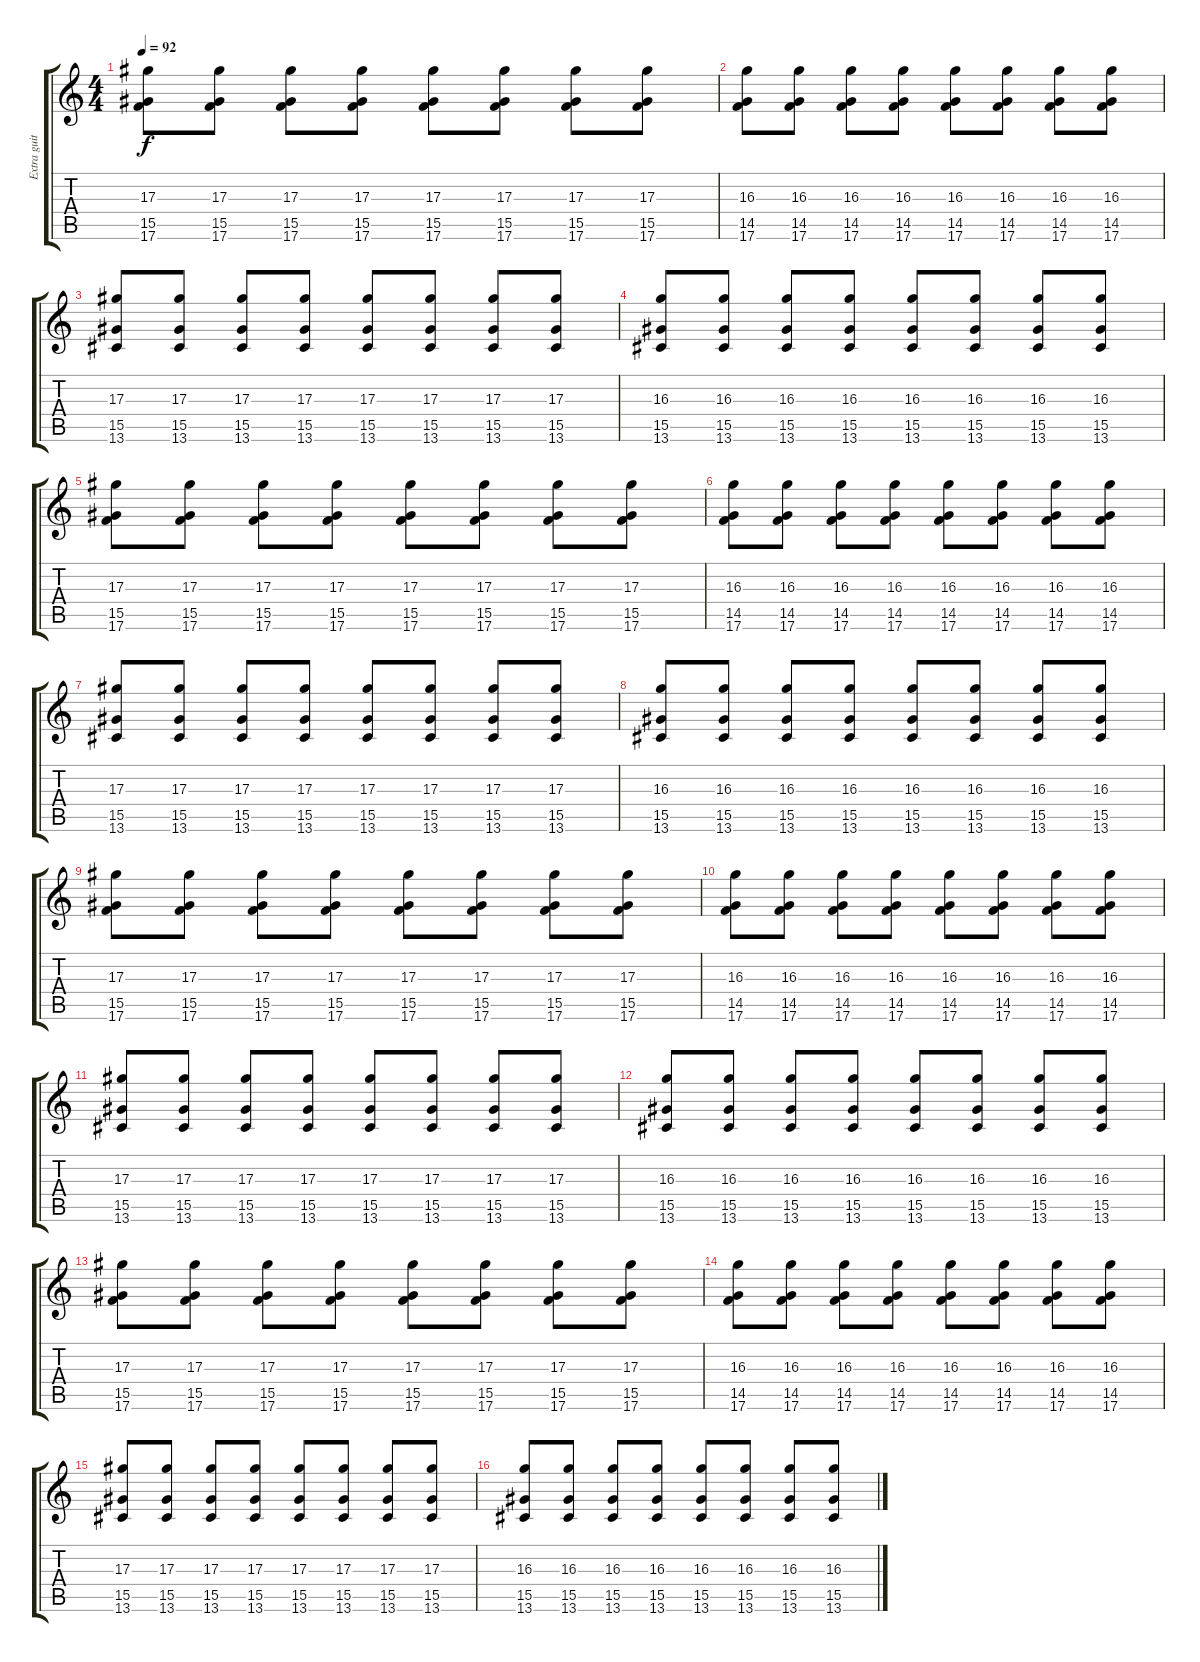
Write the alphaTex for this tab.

\track ("Extra guitars" "Extra guit") {instrument distortionguitar}
\staff {score tabs}
\tuning (C4 G3 Eb3 Bb2 F2 C2) {hide}
\ts (4 4)
\tempo 92
\clef g2
\ks c
(17.3 15.5 17.6).8{dy f} (17.3 15.5 17.6).8 (17.3 15.5 17.6).8 (17.3 15.5 17.6).8 (17.3 15.5 17.6).8 (17.3 15.5 17.6).8 (17.3 15.5 17.6).8 (17.3 15.5 17.6).8 |
(16.3 14.5 17.6).8 (16.3 14.5 17.6).8 (16.3 14.5 17.6).8 (16.3 14.5 17.6).8 (16.3 14.5 17.6).8 (16.3 14.5 17.6).8 (16.3 14.5 17.6).8 (16.3 14.5 17.6).8 |
(17.3 15.5 13.6).8 (17.3 15.5 13.6).8 (17.3 15.5 13.6).8 (17.3 15.5 13.6).8 (17.3 15.5 13.6).8 (17.3 15.5 13.6).8 (17.3 15.5 13.6).8 (17.3 15.5 13.6).8 |
(16.3 15.5 13.6).8 (16.3 15.5 13.6).8 (16.3 15.5 13.6).8 (16.3 15.5 13.6).8 (16.3 15.5 13.6).8 (16.3 15.5 13.6).8 (16.3 15.5 13.6).8 (16.3 15.5 13.6).8 |
(17.3 15.5 17.6).8 (17.3 15.5 17.6).8 (17.3 15.5 17.6).8 (17.3 15.5 17.6).8 (17.3 15.5 17.6).8 (17.3 15.5 17.6).8 (17.3 15.5 17.6).8 (17.3 15.5 17.6).8 |
(16.3 14.5 17.6).8 (16.3 14.5 17.6).8 (16.3 14.5 17.6).8 (16.3 14.5 17.6).8 (16.3 14.5 17.6).8 (16.3 14.5 17.6).8 (16.3 14.5 17.6).8 (16.3 14.5 17.6).8 |
(17.3 15.5 13.6).8 (17.3 15.5 13.6).8 (17.3 15.5 13.6).8 (17.3 15.5 13.6).8 (17.3 15.5 13.6).8 (17.3 15.5 13.6).8 (17.3 15.5 13.6).8 (17.3 15.5 13.6).8 |
(16.3 15.5 13.6).8 (16.3 15.5 13.6).8 (16.3 15.5 13.6).8 (16.3 15.5 13.6).8 (16.3 15.5 13.6).8 (16.3 15.5 13.6).8 (16.3 15.5 13.6).8 (16.3 15.5 13.6).8 |
(17.3 15.5 17.6).8 (17.3 15.5 17.6).8 (17.3 15.5 17.6).8 (17.3 15.5 17.6).8 (17.3 15.5 17.6).8 (17.3 15.5 17.6).8 (17.3 15.5 17.6).8 (17.3 15.5 17.6).8 |
(16.3 14.5 17.6).8 (16.3 14.5 17.6).8 (16.3 14.5 17.6).8 (16.3 14.5 17.6).8 (16.3 14.5 17.6).8 (16.3 14.5 17.6).8 (16.3 14.5 17.6).8 (16.3 14.5 17.6).8 |
(17.3 15.5 13.6).8 (17.3 15.5 13.6).8 (17.3 15.5 13.6).8 (17.3 15.5 13.6).8 (17.3 15.5 13.6).8 (17.3 15.5 13.6).8 (17.3 15.5 13.6).8 (17.3 15.5 13.6).8 |
(16.3 15.5 13.6).8 (16.3 15.5 13.6).8 (16.3 15.5 13.6).8 (16.3 15.5 13.6).8 (16.3 15.5 13.6).8 (16.3 15.5 13.6).8 (16.3 15.5 13.6).8 (16.3 15.5 13.6).8 |
(17.3 15.5 17.6).8 (17.3 15.5 17.6).8 (17.3 15.5 17.6).8 (17.3 15.5 17.6).8 (17.3 15.5 17.6).8 (17.3 15.5 17.6).8 (17.3 15.5 17.6).8 (17.3 15.5 17.6).8 |
(16.3 14.5 17.6).8 (16.3 14.5 17.6).8 (16.3 14.5 17.6).8 (16.3 14.5 17.6).8 (16.3 14.5 17.6).8 (16.3 14.5 17.6).8 (16.3 14.5 17.6).8 (16.3 14.5 17.6).8 |
(17.3 15.5 13.6).8 (17.3 15.5 13.6).8 (17.3 15.5 13.6).8 (17.3 15.5 13.6).8 (17.3 15.5 13.6).8 (17.3 15.5 13.6).8 (17.3 15.5 13.6).8 (17.3 15.5 13.6).8 |
(16.3 15.5 13.6).8 (16.3 15.5 13.6).8 (16.3 15.5 13.6).8 (16.3 15.5 13.6).8 (16.3 15.5 13.6).8 (16.3 15.5 13.6).8 (16.3 15.5 13.6).8 (16.3 15.5 13.6).8
